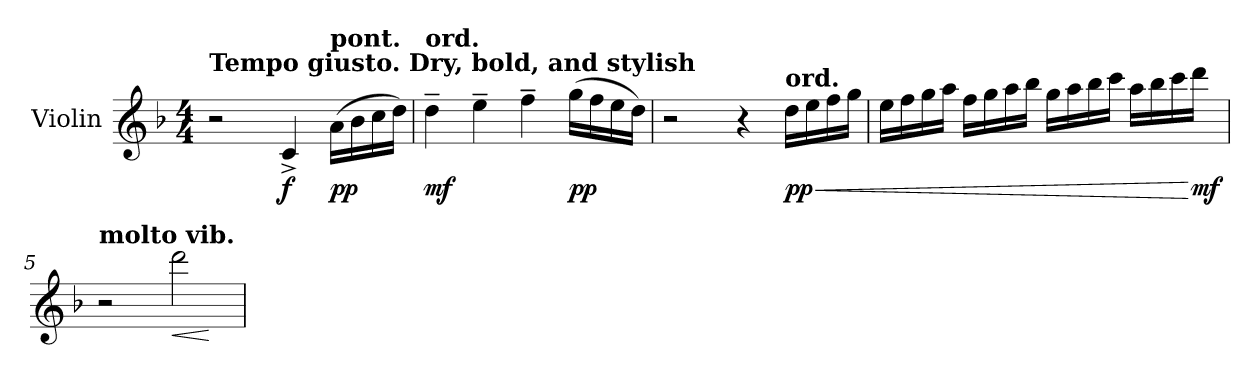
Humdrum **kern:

**kern	**dynam
*part1	*part1
*staff1	*staff1
*I"Violin	*
*I'Vln.	*
*clefG2	*
*k[b-]	*
*M4/4	*
*MM108	*
=1	=1
!LO:TX:a:B:t=Tempo giusto. Dry, bold, and stylish	!
2r	.
!	!LO:DY:b
4c^/	f
!LO:TX:a:B:t=pont.	!
!	!LO:DY:b
(>16a\LL	pp
16b-\	.
16cc\	.
16dd\JJ)	.
=2	=2
!LO:TX:a:B:t=ord.	!
!	!LO:DY:b
4dd~\	mf
4ee~\	.
4ff~\	.
!	!LO:DY:b
(>16gg\LL	pp
16ff\	.
16ee\	.
16dd\JJ)	.
=3	=3
2r	.
4r	.
!LO:TX:a:B:t=ord.	!
!	!LO:HP:b
!	!LO:DY:n=1:b
16dd\LL	< pp
16ee\	.
16ff\	.
16gg\JJ	.
=4	=4
16ee\LL	.
16ff\	.
16gg\	.
16aa\JJ	.
16ff\LL	.
16gg\	.
16aa\	.
16bb-\JJ	.
16gg\LL	.
16aa\	.
16bb-\	.
16ccc\JJ	.
16aa\LL	.
16bb-\	.
16ccc\	.
!	!LO:DY:n=1:b
16ddd\JJ	[ mf
!!LO:LB:g=z
=5	=5
!LO:TX:a:B:t=molto vib.	!
2r	.
!	!LO:HP:b
!	!LO:DY:n=1:b
!	!LO:DY:n=2:b
2ddd\	< p mf
.	[
=	=
*-	*-
